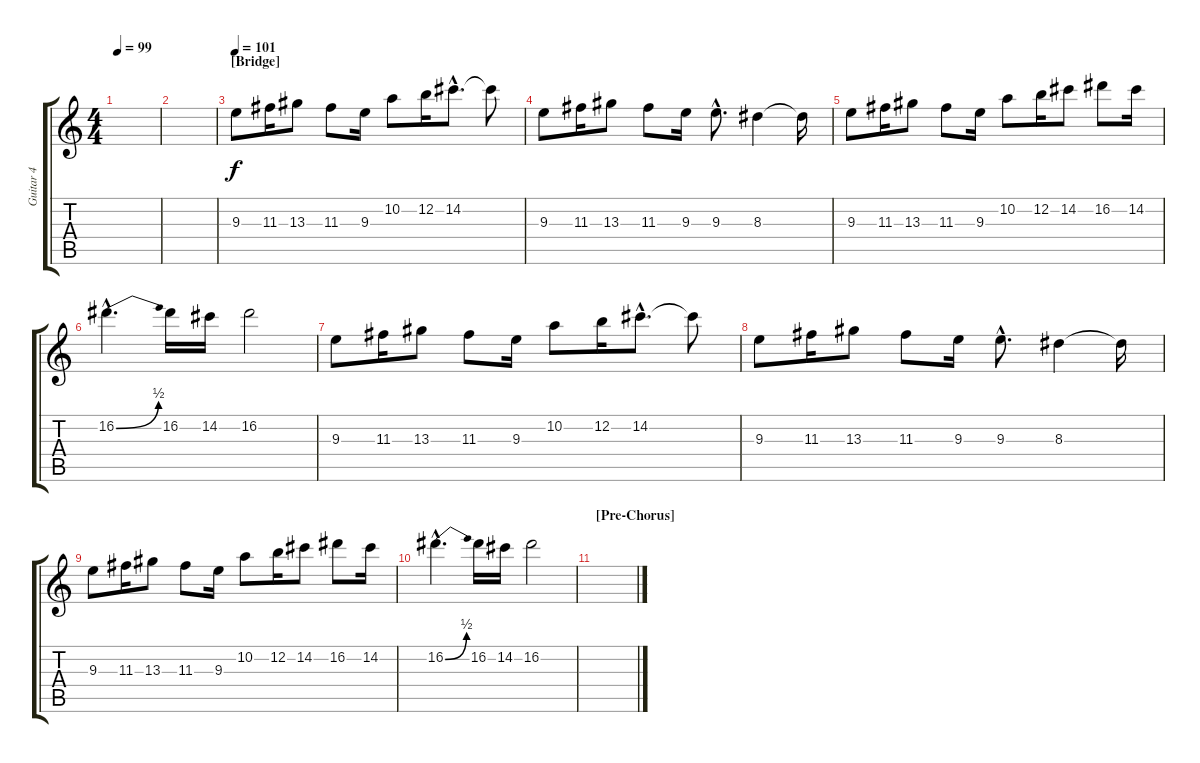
\track ("Guitar 4" "Guitar 4") {instrument overdrivenguitar}
\staff {score tabs}
\tuning (E4 B3 G3 D3 A2 E2) {hide}
\ts (4 4)
\tempo 99
\clef g2
\ks c
|
|
\section ("" "[Bridge]")
\tempo 101
9.3.8{dy f volume 11 balance 8 instrument distortionguitar} 11.3.16 13.3.8 11.3.8 9.3.16 10.2.8 12.2.16 14.2{hac}.8{d} 14.2{t}.8 |
9.3.8 11.3.16 13.3.8 11.3.8 9.3.16 9.3{hac}.8{d} 8.3.4 8.3{t}.16 |
9.3.8 11.3.16 13.3.8 11.3.8 9.3.16 10.2.8 12.2.16 14.2.8 16.2.8 14.2.16 |
16.2{be (bend 0 0 60 2) hac}.4{d} 16.2.16 14.2.16 16.2.2 |
9.3.8 11.3.16 13.3.8 11.3.8 9.3.16 10.2.8 12.2.16 14.2{hac}.8{d} 14.2{t}.8 |
9.3.8 11.3.16 13.3.8 11.3.8 9.3.16 9.3{hac}.8{d} 8.3.4 8.3{t}.16 |
9.3.8 11.3.16 13.3.8 11.3.8 9.3.16 10.2.8 12.2.16 14.2.8 16.2.8 14.2.16 |
16.2{be (bend 0 0 60 2) hac}.4{d} 16.2.16 14.2.16 16.2.2 |
\section ("" "[Pre-Chorus]")
